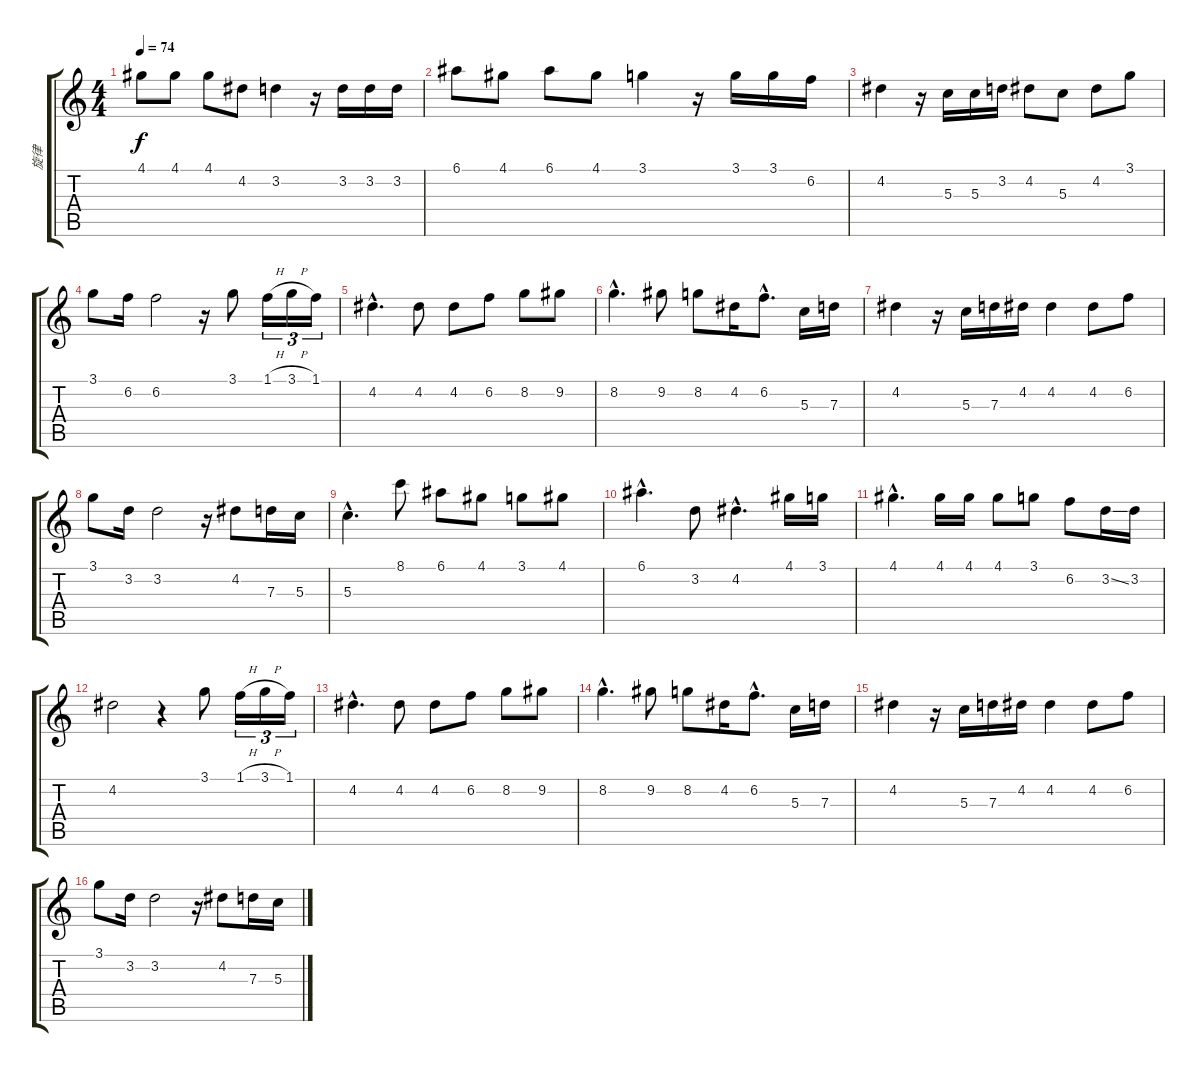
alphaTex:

\track ("旋律" "旋律") {instrument electricguitarmuted}
\staff {score tabs}
\tuning (E4 B3 G3 D3 A2 E2) {hide}
\ts (4 4)
\tempo 74
\clef g2
\ks c
4.1.8{dy f} 4.1.8 4.1.8 4.2.8 3.2.4 r.16 3.2.16 3.2.16 3.2.16 |
6.1.8 4.1.8 6.1.8 4.1.8 3.1.4 r.16 3.1.16 3.1.16 6.2.16 |
4.2.4 r.16 5.3.16 5.3.16 3.2.16 4.2.8 5.3.8 4.2.8 3.1.8 |
3.1.8 6.2.16 6.2.2 r.16 3.1.8 1.1{h}.16{tu (3 2)} 3.1{h}.16{tu (3 2)} 1.1.16{tu (3 2)} |
4.2{hac}.4{d} 4.2.8 4.2.8 6.2.8 8.2.8 9.2.8 |
8.2{hac}.4{d} 9.2.8 8.2.8 4.2.16 6.2{hac}.8{d} 5.3.16 7.3.16 |
4.2.4 r.16 5.3.16 7.3.16 4.2.16 4.2.4 4.2.8 6.2.8 |
3.1.8 3.2.16 3.2.2 r.16 4.2.8 7.3.16 5.3.16 |
5.3{hac}.4{d} 8.1.8 6.1.8 4.1.8 3.1.8 4.1.8 |
6.1{hac}.4{d} 3.2.8 4.2{hac}.4{d} 4.1.16 3.1.16 |
4.1{hac}.4{d} 4.1.16 4.1.16 4.1.8 3.1.8 6.2.8 3.2{ss}.16 3.2.16 |
4.2.2 r.4 3.1.8 1.1{h}.16{tu (3 2)} 3.1{h}.16{tu (3 2)} 1.1.16{tu (3 2)} |
4.2{hac}.4{d} 4.2.8 4.2.8 6.2.8 8.2.8 9.2.8 |
8.2{hac}.4{d} 9.2.8 8.2.8 4.2.16 6.2{hac}.8{d} 5.3.16 7.3.16 |
4.2.4 r.16 5.3.16 7.3.16 4.2.16 4.2.4 4.2.8 6.2.8 |
3.1.8 3.2.16 3.2.2 r.16 4.2.8 7.3.16 5.3.16
